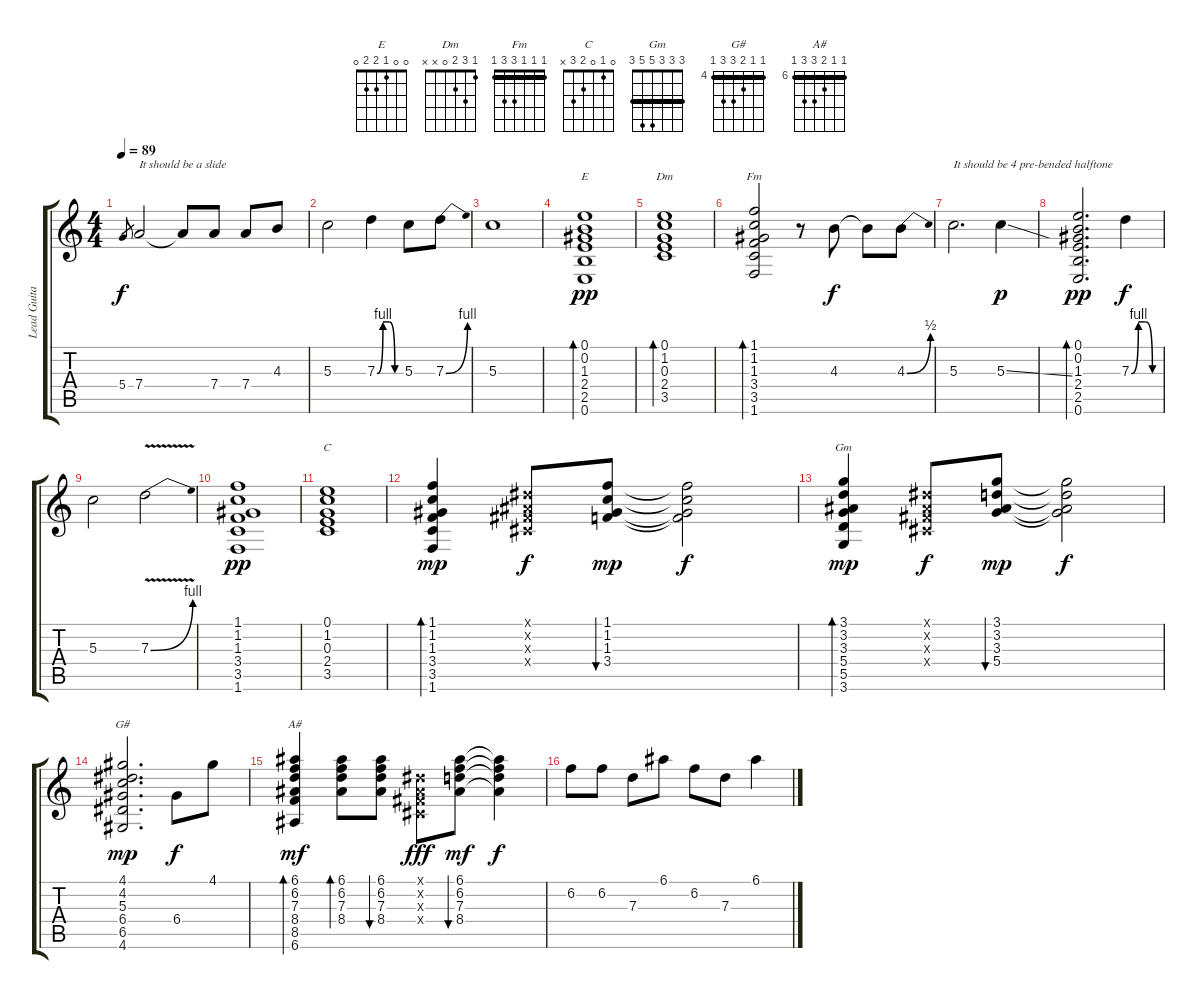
\track ("Lead Guitar" "Lead Guita") {instrument distortionguitar}
\staff {score tabs}
\tuning (E4 B3 G3 D3 A2 E2) {hide}
\chord ("E" 0 0 1 2 2 0)
\chord ("Dm" 1 3 2 0 x x)
\chord ("Fm" 1 1 1 3 3 1) {barre 1}
\chord ("C" 0 1 0 2 3 x)
\chord ("Gm" 3 3 3 5 5 3) {barre 3}
\chord ("G#" 4 4 5 6 6 4) {firstfret 4 barre 4}
\chord ("A#" 6 6 7 8 8 6) {firstfret 6 barre 6}
\ts (4 4)
\tempo 89
\clef g2
\ks c
5.4.8{gr dy f} 7.4.2{txt "It should be a slide"} 7.4{t}.8 7.4.8 7.4.8 4.3.8 |
5.3.2 7.3{be (custom 0 0 15 4 30 4 45 0 60 0)}.4 5.3.8 7.3{be (bend 0 0 60 4)}.8 |
5.3.1 |
(0.1 0.2 1.3 2.4 2.5 0.6).1{bd 60 ch "E" dy pp} |
(0.1 1.2 0.3 2.4 3.5).1{bd 120 ch "Dm"} |
(1.1 1.2 1.3 3.4 3.5 1.6).2{bd 120 ch "Fm"} r.8 4.3.8{dy f} 4.3{t}.8 4.3{be (bend 0 0 60 2)}.8 |
5.3.2{d txt "It should be 4 pre-bended halftone"} 5.3{ss}.4{dy p} |
(0.1 0.2 1.3 2.4 2.5 0.6).2{d bd 60 dy pp} 7.3{be (custom 0 0 15 4 30 4 45 0 60 0)}.4{dy f} |
5.3.2 7.3{be (bend 0 0 60 4) v}.2 |
(1.1 1.2 1.3 3.4 3.5 1.6).1{dy pp} |
(0.1 1.2 0.3 2.4 3.5).1{ch "C"} |
(1.1 1.2 1.3 3.4 3.5 1.6).4{bd 120 dy mp} (-1.1{x} -1.2{x} -1.3{x} -1.4{x}).8{dy f} (1.1 1.2 1.3 3.4).8{bu 120 dy mp} (1.1{t} 1.2{t} 1.3{t} 3.4{t}).2{dy f} |
(3.1 3.2 3.3 5.4 5.5 3.6).4{bd 120 ch "Gm" dy mp} (-1.1{x} -1.2{x} -1.3{x} -1.4{x}).8{dy f} (3.1 3.2 3.3 5.4).8{bu 120 dy mp} (3.1{t} 3.2{t} 3.3{t} 5.4{t}).2{dy f} |
(4.1 4.2 5.3 6.4 6.5 4.6).2{d ch "G#" dy mp} 6.4.8{dy f} 4.1.8 |
(6.1 6.2 7.3 8.4 8.5 6.6).4{bd 120 ch "A#" dy mf} (6.1 6.2 7.3 8.4).8{bd 120} (6.1 6.2 7.3 8.4).8{bu 120} (-1.1{x} -1.2{x} -1.3{x} -1.4{x}).8{dy fff} (6.1 6.2 7.3 8.4).8{bu 120 dy mf} (6.1{t} 6.2{t} 7.3{t} 8.4{t}).4{dy f} |
6.2.8 6.2.8 7.3.8 6.1.8 6.2.8 7.3.8 6.1.4
